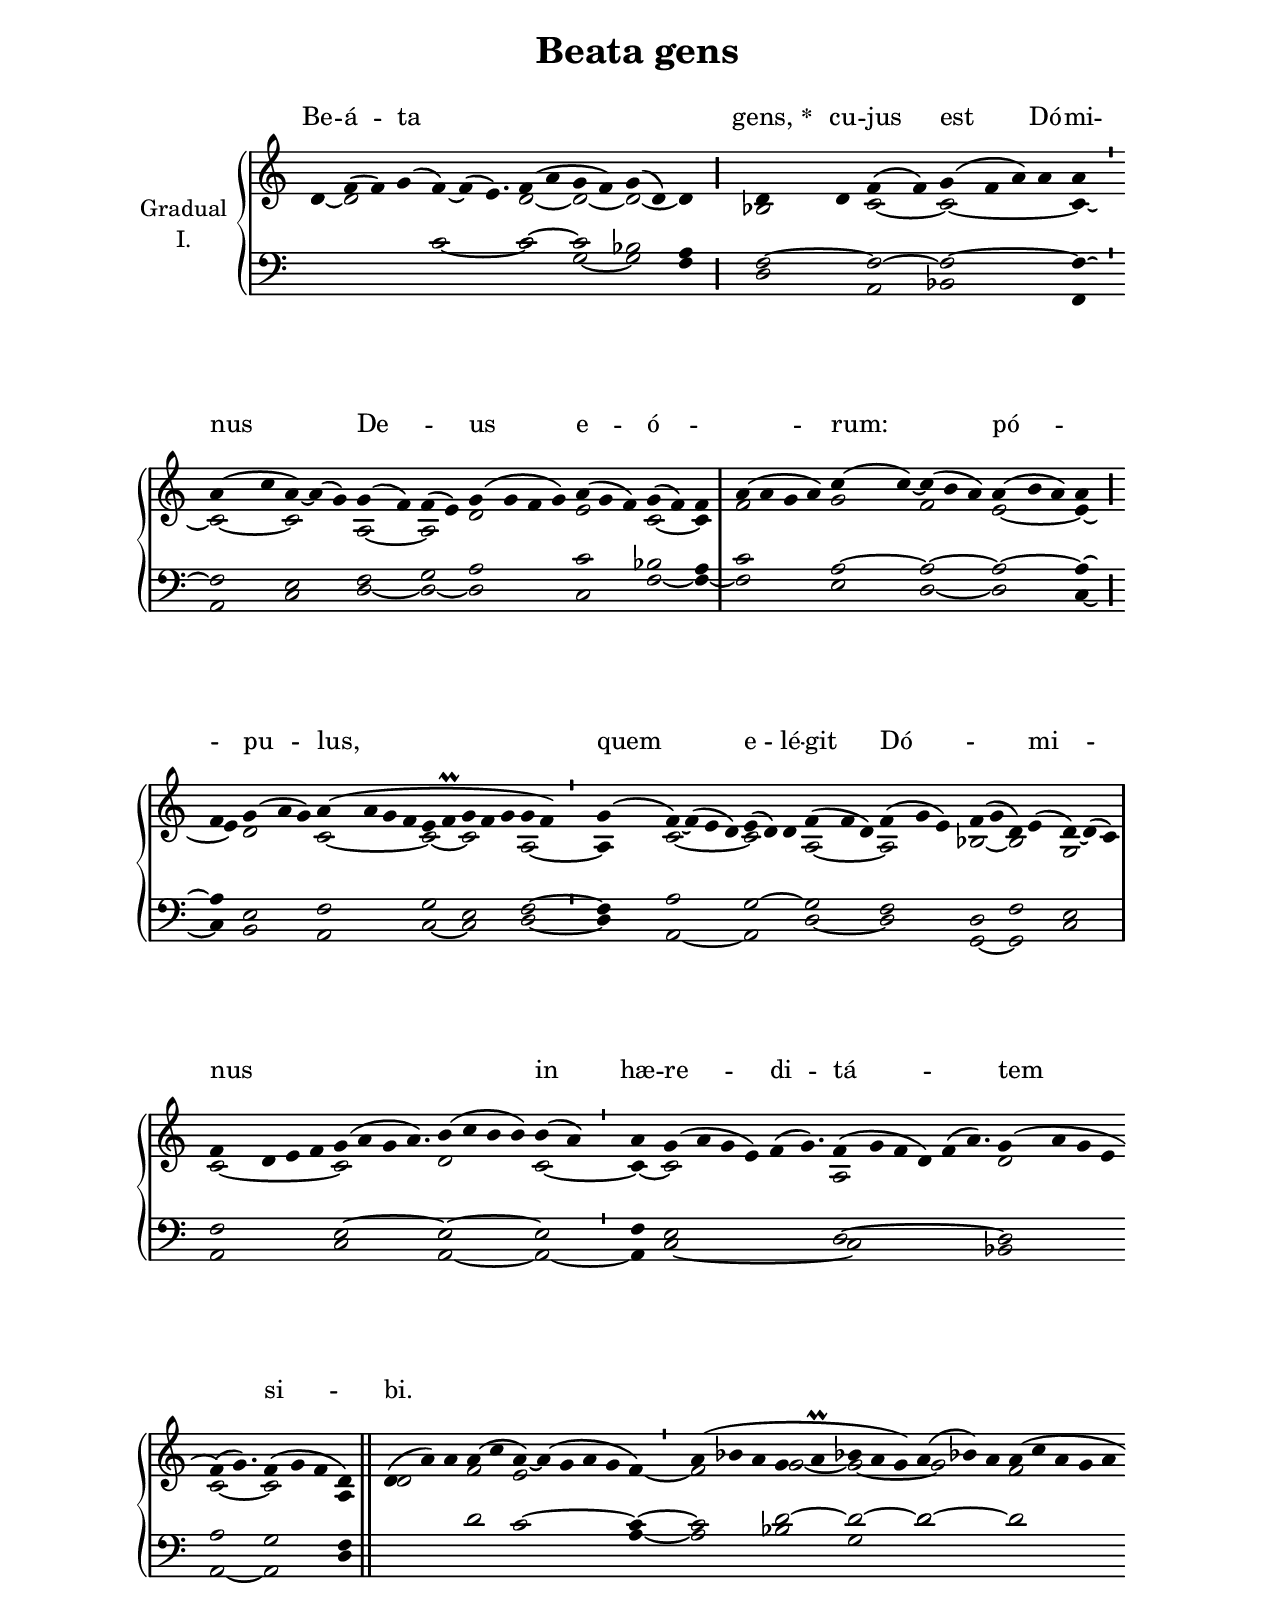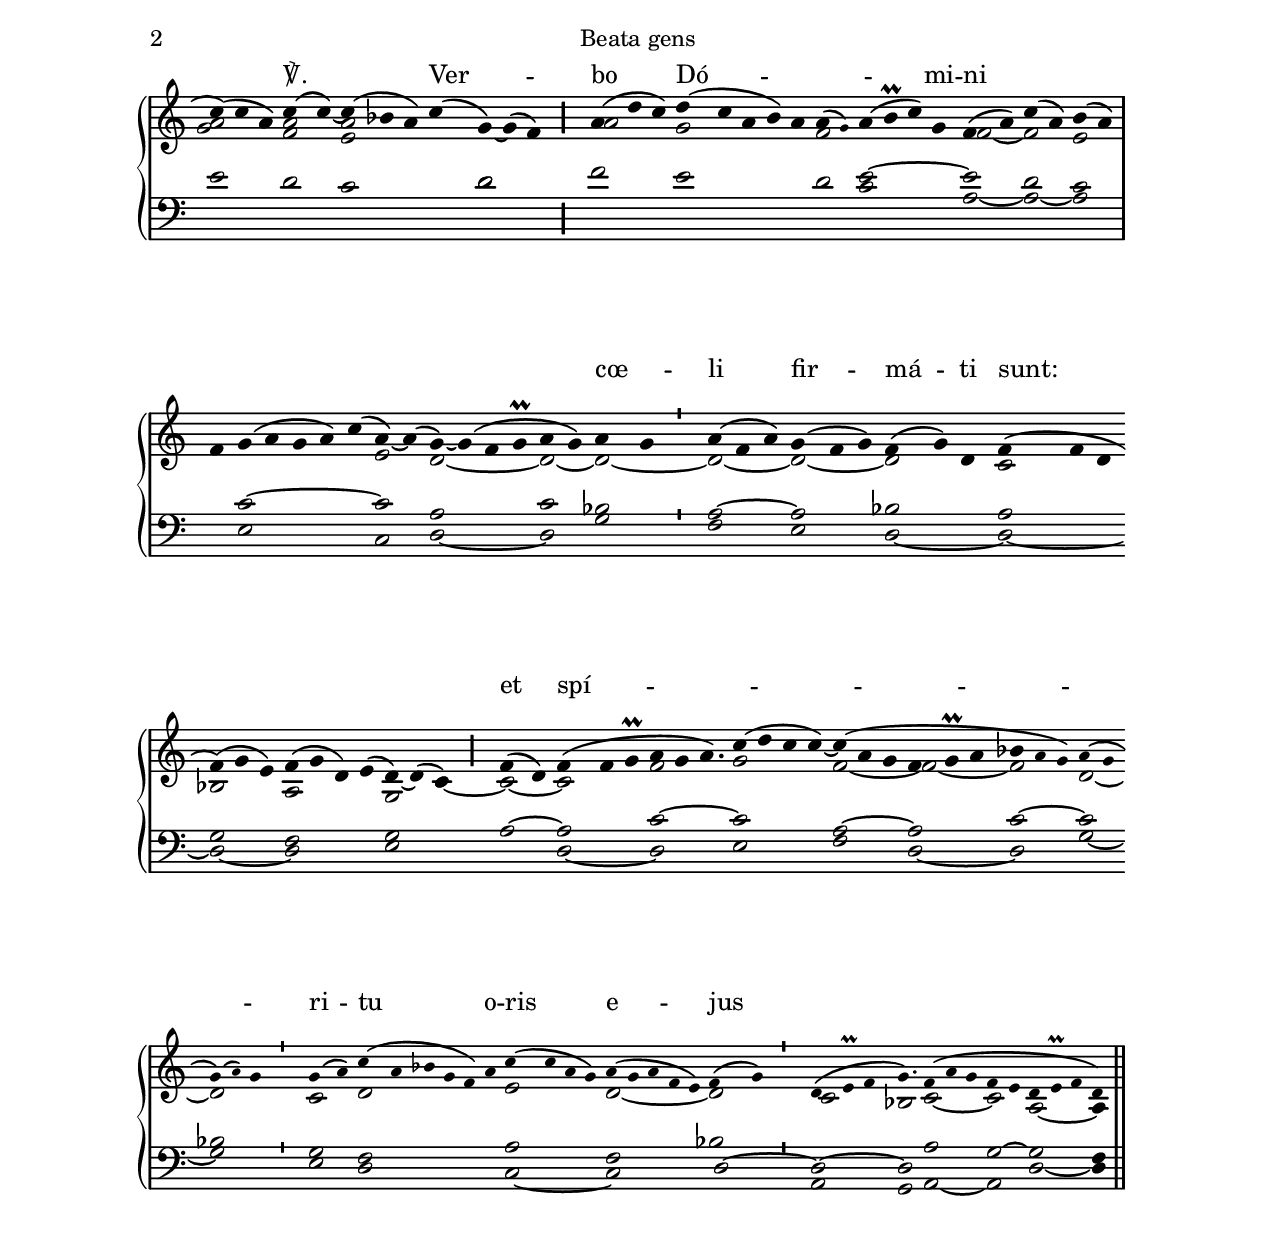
\version "2.18"
\include "gregorian.ly"
\include "noh2.ily"


%Page reference: page ii.218
%(volume.page)

global = {
 \key d \dorian
 \cadenzaOn 
}

\header {
  title = \markup \center-column {"Beata gens" \vspace #1 }
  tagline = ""
  composer = ""
}

\paper {
 #(include-special-characters)
  oddHeaderMarkup = \markup \fill-line {
    \line {}
    \center-column {
      \on-the-fly #first-page     " "
      \on-the-fly #not-first-page "Beata gens"
    }
    \line { \on-the-fly #print-page-number-check-first \fromproperty #'page:page-number-string }
  }
  evenHeaderMarkup = \markup \fill-line {
    \line { \on-the-fly #print-page-number-check-first \fromproperty #'page:page-number-string }
    \center-column { "Beata gens" }
    \line {}
  }
}

chantText = \lyricmode {
Be -- á -- ta _ _ _ gens, 
\set stanza = " * " 
cu -- jus est Dó -- mi -- nus De -- _ us e -- ó -- _ _ rum: 
pó -- _ _ pu -- lus, 
quem e -- lé -- git Dó -- _ mi -- nus _ _ _ _ _ 
in hæ -- re -- di -- tá -- _ tem si -- bi. _ _ _ _ _ _ ℣. 
Ver -- bo Dó -- _ _ _ mi -- ni _ _ _ _ _ 
cœ -- _ li fir -- má -- ti sunt: _ _ 
et spí -- _ _ _ ri -- tu o -- ris e -- jus _ _ _ _ _ 
o -- _ _ _ mnis vir -- tus 
\set stanza = " * " e -- ó -- _ rum. _ _ _ }

chantMusic = {
\tieDown   d'4 f'4 ( f'4) g'4 ( f'4) ~ f'4 ( e'4.) f'4 ( a'4 g'4 f'4) g'4 ( d'4) d'4 \divisioMaior
 d'4 d'4 f'4 ( f'4) g'4 ( f'4 a'4) a'4 a'4 \divisioMinima \forceBreak

 a'4 ( c''4 a'4) ~ a'4 ( g'4) g'4 ( f'4) f'4 ( e'4) g'4 ( g'4 f'4 g'4) a'4 ( g'4 f'4) g'4 ( f'4) f'4 \divisioMaxima
 a'4 ( a'4 g'4 a'4) c''4 ( c''4) ~ c''4 ( b'4 a'4) a'4 ( b'4 a'4) a'4 \divisioMaior \forceBreak

 f'4 g'4 ( a'4 g'4) a'4 ( a'4 g'4 f'4 e'4 f'\prall g'4 f'4 g'4 g'4 ( f'4) \divisioMinima
 g'4 ( f'4) ~ f'4 ( e'4 d'4) e'4 ( d'4) d'4 f'4 ( f'4 d'4) f'4 ( g'4 e'4) f'4 ( g'4 d'4) e'4 ( d'4) ~ d'4 ( c'4) \divisioMaxima \forceBreak

 f'4 d'4 e'4 f'4 g'4 ( a'4 g'4 a'4.) b'4 ( c''4 b'4 b'4) b'4 ( a'4) \divisioMinima
 a'4 g'4 ( a'4 g'4 e'4) f'4 ( g'4.) f'4 ( g'4 f'4 d'4) f'4 ( a'4.) g'4 ( a'4 g'4 e'4 \forceBreak
) f'4 ( g'4.) f'4 ( g'4 f'4 d'4) \finalis
 d'4 ( a'4) a'4 a'4 ( c''4 a'4) ~ a'4 ( g'4 a'4 g'4 f'4) \divisioMinima
  a'4 ( bes'4 a'4 g'4 a'\prall bes'4 a'4 g'4) a'4 ( bes'4) a'4 a'4 ( c''4 a'4 g'4 a'4 \forceBreak
) c''4 ( c''4 a'4) c''4 ( c''4) ~ c''4 ( bes'4 a'4) c''4 ( g'4) ~ g'4 ( f'4) \divisioMaior
 a'4 ( d''4 c''4) d''4 ( c''4 a'4 b'4) a'4 a'4 ( \once \tweak #'font-size #-4 g' ) a'4 ( b'\prall c''4) g'4 f'4 ( a'4) c''4 ( a'4) b'4 ( a'4) \divisioMaxima \forceBreak

 f'4 g'4 ( a'4 g'4 a'4) c''4 ( a'4) ~ a'4 ( g'4) ~ g'4 ( f'4 g'\prall a'4 g'4) a'4 g'4 \divisioMinima
 a'4 ( f'4 a'4) g'4 ( f'4 g'4) f'4 ( g'4) d'4 f'4 ( f'4 d'4 \forceBreak
) f'4 ( g'4 e'4) f'4 ( g'4 d'4) e'4 ( d'4) ~ d'4 ( c'4) \divisioMaior
  f'4 ( d'4) f'4 ( f'4 g'\prall a'4 g'4 a'4.) c''4 ( d''4 c''4 c''4) ~ c''4 ( a'4 g'4 f'4 g'\prall a'4 bes'4 \tiny a' g' 4) a'4 ( g'4 \forceBreak
) g'4 ( \once \tweak #'font-size #-4 a' ) g'4 \divisioMinima
 g'4 ( a'4)  c''4 ( a'4 bes'4 g'4 f'4) a'4 c''4 ( c''4 a'4 g'4) a'4 ( g'4 a'4 f'4 e'4) f'4 ( g'4) \divisioMinima
 d'4 ( e'\prall f'4 g'4.) f'4 ( a'4 g'4 f'4 e'4 d'4 e'\prall f'4 d'4) \finalis

}

altoMusic = {
d'4 ~ d'2*3/2 r2*7/4 d'2 ~ d'2 ~ d'2 ~ d'4 \divisioMaior
bes2 c'2 ~ c'2*4/2 ~ c'4 ~ \divisioMinima
c'2 ~ c'2*3/2 a2 ~ a2 d'2*4/2 e'2*3/2 c'2 ~ c'4 \divisioMaxima
f'2*4/2 g'2 f'2*3/2 e'2*3/2 ~ e'4 ~ \divisioMaior
e'4 d'2*3/2 c'2*4/2 ~ c'2 ~ c'2*3/2 a2 ~ \divisioMinima
a4 c'2*4/2 ~ c'2*3/2 a2*3/2 ~ a2*3/2 bes2 ~ bes2 g2*3/2 \divisioMaxima
c'2*4/2 ~ c'2*9/4 d'2*4/2 c'2 ~ \divisioMinima
c'4 ~ c'2*13/4 a2*13/4 d'2*4/2 c'2*5/4 ~ c'2*3/2 a4 \finalis
d'2*3/2 f'2 e'2*5/2 f'4 ~ f'2*3/2 g'2 ~ g'2*3/2 ~ g'2*3/2 f'2*4/2 a'4 <a' g'>2 a'4 <a' f'>2 <a' e'>2*4/2 r2*3/2 \divisioMaior
a'2*3/2 g'2*5/2 f'2 r2*4/2 f'2 ~ f'2 e'2 \divisioMaxima
r2*6/2 e'2 d'2*4/2 ~ d'2 ~ d'2 ~ \divisioMinima
d'2*3/2 ~ d'2*3/2 ~ d'2*3/2 c'2*3/2 bes2*3/2 a2*4/2 g2 c'4 ~ c'2 ~ c'2*3/2 f'2*7/4 g'2*4/2 f'2*3/2 ~ f'2*3/2 ~ f'2*3/2 d'2 ~ d'2*3/2 \divisioMinima
c'2 d'2*6/2 e'2*4/2 d'2*5/2 ~ d'2 \divisioMinima
c'2*3/2 bes2*3/4 c'2*3/2 ~ c'2 a2*3/2 ~ a4 \finalis
}

tenorMusic = {
r2*15/4 c'2 ~ c'2 bes2 a4 \divisioMaior
f2 ~ f2 ~ f2*4/2 ~ f4 ~ \divisioMinima
f2 e2*3/2 f2 g2 a2*4/2 c'2*3/2 bes2 a4 \divisioMaxima
c'2*4/2 a2 ~ a2*3/2 ~ a2*3/2 ~ a4 ~ \divisioMaior
a4 e2*3/2 f2*4/2 g2 e2*3/2 f2 ~ \divisioMinima
f4 a2*4/2 g2*3/2 ~ g2*3/2 f2*3/2 d2 f2 e2*3/2 \divisioMaxima
f2*4/2 e2*9/4 ~ e2*4/2 ~ e2 \divisioMinima
f4 e2*13/4 d2*13/4 ~ d2*4/2 a2*5/4 g2*3/2 f4 \finalis
r2*3/2 d'2 c'2*5/2 ~ c'4 ~ c'2*3/2 d'2 ~ d'2*3/2 ~ d'2*3/2 ~ d'2*5/2 e'2*3/2 d'2 c'2*4/2 d'2*3/2 \divisioMaior
f'2*3/2 e'2*5/2 d'2 e'2*4/2 ~ e'2 d'2 c'2 \divisioMaxima
r4 c'2*5/2 ~ c'2 a2*4/2 c'2 bes2 \divisioMinima
a2*3/2 ~ a2*3/2 bes2*3/2 a2*3/2 g2*3/2 f2*4/2 g2*3/2 a2 ~ a2*3/2 c'2*7/4 ~ c'2*4/2 a2*3/2 ~ a2*3/2 c'2*3/2 ~ c'2 bes2*3/2 \divisioMinima
g2 f2*6/2 a2*4/2 f2*5/2 d2 ~ \divisioMinima
d2*3/2 ~ d2*3/4 a2*3/2 g2 ~ g2*3/2 f4 \finalis
}

bassMusic = {
r2*4/2 c'2*7/4 ~ c'2 g2 ~ g2 f4 \divisioMaior
d2 a,2 bes,2*4/2 f,4 \divisioMinima
a,2 c2*3/2 d2 ~ d2 ~ d2*4/2 c2*3/2 f2 ~ f4 ~ \divisioMaxima
f2*4/2 e2 d2*3/2 ~ d2*3/2 c4 ~ \divisioMaior
c4 b,2*3/2 a,2*4/2 c2 ~ c2*3/2 d2 ~ \divisioMinima
d4 a,2*4/2 ~ a,2*3/2 d2*3/2 ~ d2*3/2 g,2 ~ g,2 c2*3/2 \divisioMaxima
a,2*4/2 c2*9/4 a,2*4/2 ~ a,2 ~ \divisioMinima
a,4 c2*13/4 ~ c2*13/4 bes,2*4/2 a,2*5/4 ~ a,2*3/2 d4 \finalis
r2*3/2 r2*7/2 a4 ~ a2*3/2 bes2 g2*3/2 d'2*3/2 r2*14/2 d'2*3/2 \divisioMaior
r2*10/2 c'2*4/2 a2 ~ a2 ~ a2 \divisioMaxima
r4 e2*5/2 c2 d2*4/2 ~ d2 g2 \divisioMinima
f2*3/2 e2*3/2 d2*3/2 ~ d2*3/2 ~ d2*3/2 ~ d2*4/2 e2*3/2 r2 d2*3/2 ~ d2*7/4 e2*4/2 f2*3/2 d2*3/2 ~ d2*3/2 g2 ~ g2*3/2 \divisioMinima
e2 d2*6/2 c2*4/2 ~ c2*5/2 bes2 \divisioMinima
a,2*3/2 g,2*3/4 a,2*3/2 ~ a,2 d2*3/2 ~ d4 \finalis
}

voiceLines = {
\voiceLineStyle


}

\score{
  <<
    \new GrandStaff <<
      \set GrandStaff.autoBeaming = ##f
      \set GrandStaff.instrumentName = \markup \center-column {
        "Gradual"
        "I."
      }
      \new Staff = up <<
        \new Voice = "chant" {
          \voiceOne \global \chantMusic
        }
        \new Voice {
          \voiceTwo \global \altoMusic
        }
      >>

      \new Staff = down <<
        \clef bass
        \new Voice {
          \voiceOne \global \tenorMusic
        }
        \new Voice {
          \voiceTwo \global \bassMusic
        }
	\new Voice {
        \voiceThree \global \voiceLines
        }
      >>
    >>
    \new Lyrics \lyricsto chant {
      \chantText
    }
  >>
  \layout{
  }
  \midi{
    \tempo 4 = 125
  }
}
